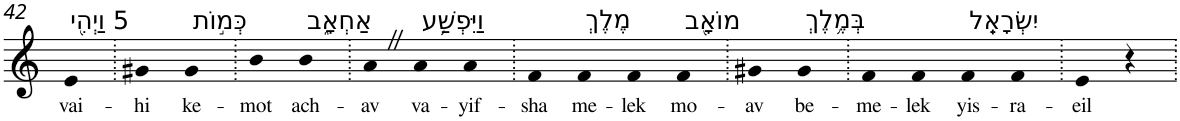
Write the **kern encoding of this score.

**kern	**text
*part1	*part1
*staff1	*staff1
*I"Piano	*
*I'Pno	*
!!LO:PB:g=z
*clefG2	*
*k[]	*
=42	=42
!LO:TX:a:t=5 וַיְהִ֖י	!
!	!LO:LY:b
4e	vai-
=43.	=43.
!	!LO:LY:b
4g#X	-hi
!LO:TX:a:t=כְּמ֣וֹת	!
!	!LO:LY:b
4g#	ke-
=44.	=44.
!	!LO:LY:b
4b	-mot
!LO:TX:a:t=אַחְאָ֑ב	!
!	!LO:LY:b
4b	ach-
=45.	=45.
!	!LO:LY:b
4aZ	-av
!LO:TX:a:t=וַיִּפְשַׁ֥ע	!
!	!LO:LY:b
4a	va-
!	!LO:LY:b
4a	-yif-
=46.	=46.
!	!LO:LY:b
4f	-sha
!LO:TX:a:t=מֶלֶךְ	!
!	!LO:LY:b
4f	me-
!	!LO:LY:b
4f	-lek
!LO:TX:a:t=מוֹאָ֖ב	!
!	!LO:LY:b
4f	mo-
=47.	=47.
!	!LO:LY:b
4g#X	-av
!LO:TX:a:t=בְּמֶ֥לֶךְ	!
!	!LO:LY:b
4g#	be-
=48.	=48.
!	!LO:LY:b
4f	-me-
!	!LO:LY:b
4f	-lek
!LO:TX:a:t=יִשְׂרָאֵֽל	!
!	!LO:LY:b
4f	yis-
!	!LO:LY:b
4f	-ra-
=49.	=49.
!	!LO:LY:b
4e	-eil
4r	.
=.	=.
*-	*-
